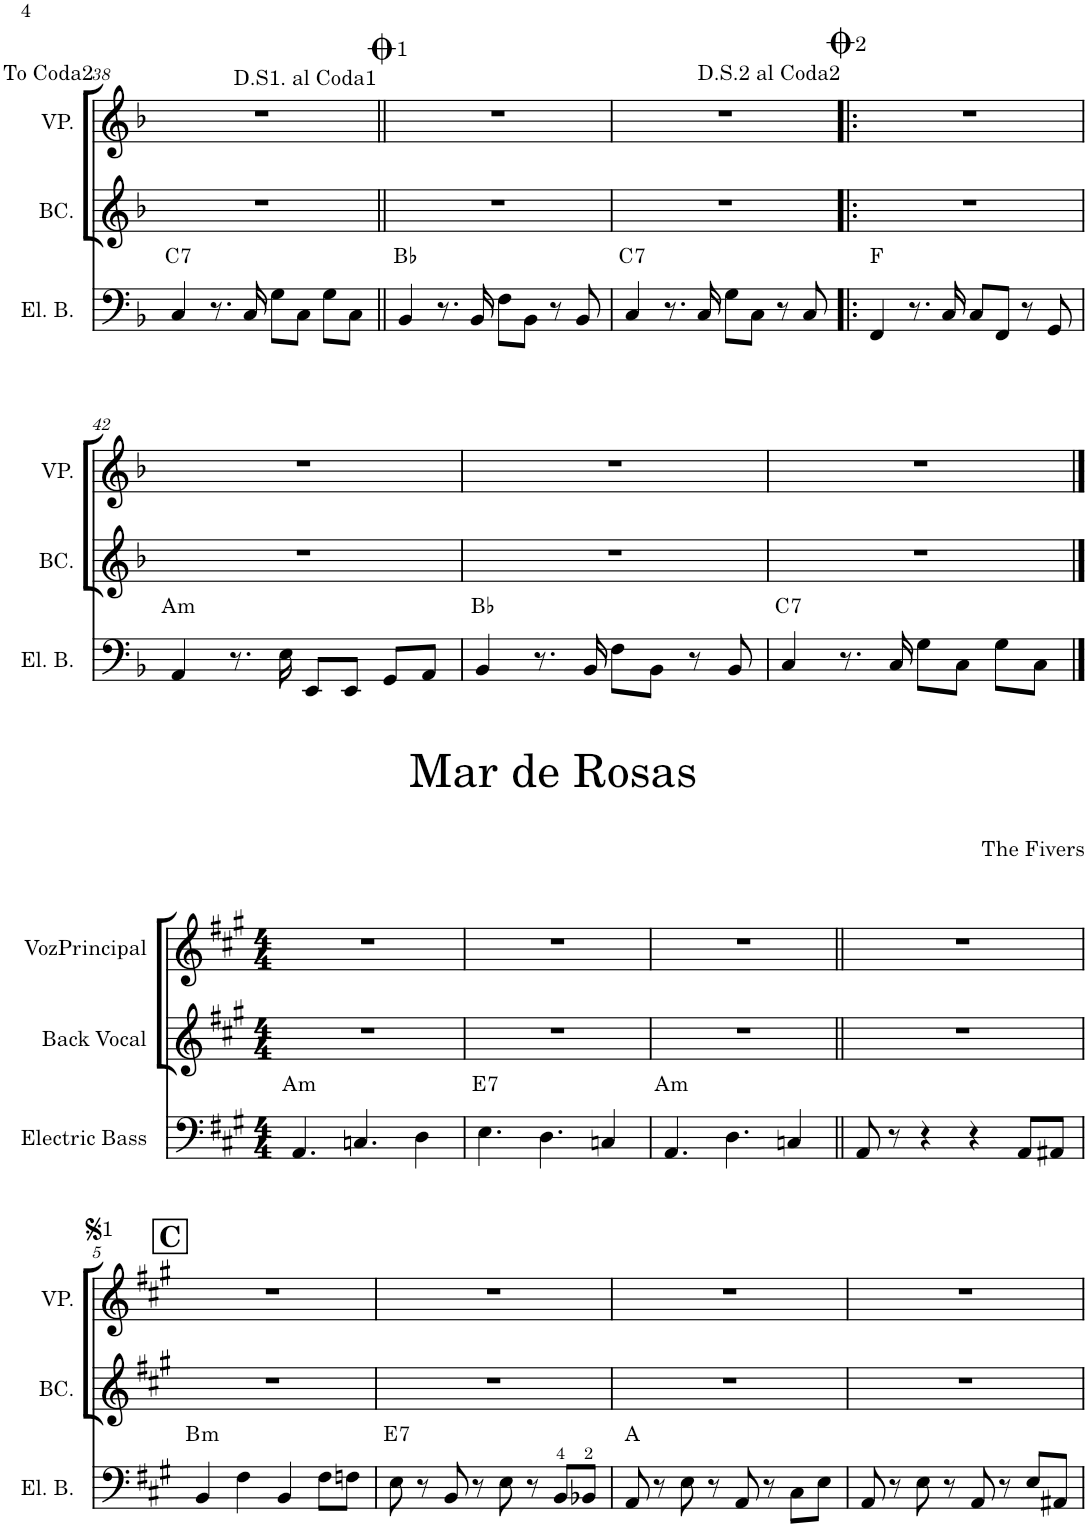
**kern	**harte	**kern	**kern
*part3	*part3	*part2	*part1
*staff3	*	*staff2	*staff1
*I"Electric Bass	*	*I"Back Vocal	*I"VozPrincipal
*I'El. B.	*	*I'BC.	*I'VP.
!!LO:PB:g=z
*clefF4	*	*clefG2	*clefG2
*Trd7c12	*	*	*
*k[b-]	*	*k[b-]	*k[b-]
*M4/4	*	*M4/4	*M4/4
=38	=38	=38	=38
!	!LO:H:kt=7	!	!
4C/	C:7	1r	1r
8.r	.	.	.
16C/	.	.	.
8G\L	.	.	.
8C\J	.	.	.
8G\L	.	.	.
8C\J	.	.	.
!	!	!	!LO:TX:a:t=D.S1. al Coda1
!	!	!	!LO:TX:a:t=To Coda2
=39||	=39||	=39||	=39||
4BB-/	Bb:maj	1r	1r
8.r	.	.	.
16BB-/	.	.	.
8F\L	.	.	.
8BB-\J	.	.	.
8r	.	.	.
8BB-/	.	.	.
=40	=40	=40	=40
4C/	C:7	1r	1r
8.r	.	.	.
16C/	.	.	.
8G\L	.	.	.
8C\J	.	.	.
8r	.	.	.
8C/	.	.	.
!	!LO:H:kt=7	!	!LO:TX:a:t=D.S.2 al Coda2
=41!|:	=41!|:	=41!|:	=41!|:
4FF/	F:maj	1r	1r
8.r	.	.	.
16C/	.	.	.
8C/L	.	.	.
8FF/J	.	.	.
8r	.	.	.
8GG/	.	.	.
!!LO:LB:g=z
=42	=42	=42	=42
!	!LO:H:kt=m	!	!
4AA/	A:min	1r	1r
8.r	.	.	.
16E\	.	.	.
8EE/L	.	.	.
8EE/J	.	.	.
8GG/L	.	.	.
8AA/J	.	.	.
=43	=43	=43	=43
4BB-/	Bb:maj	1r	1r
8.r	.	.	.
16BB-/	.	.	.
8F\L	.	.	.
8BB-\J	.	.	.
8r	.	.	.
8BB-/	.	.	.
=44	=44	=44	=44
!	!LO:H:kt=7	!	!
4C/	C:7	1r	1r
8.r	.	.	.
16C/	.	.	.
8G\L	.	.	.
8C\J	.	.	.
8G\L	.	.	.
8C\J	.	.	.
!!LO:LB:g=z
==1	==1	==1	==1
*k[f#c#g#]	*	*k[f#c#g#]	*k[f#c#g#]
*M4/4	*	*M4/4	*M4/4
!	!LO:H:kt=m	!	!
4.AA/	A:min	1r	1r
4.Cn/	.	.	.
4D\	.	.	.
=2	=2	=2	=2
!	!LO:H:kt=7	!	!
4.E\	E:7	1r	1r
4.D\	.	.	.
4Cn/	.	.	.
=3	=3	=3	=3
!	!LO:H:kt=m	!	!
4.AA/	A:min	1r	1r
4.D\	.	.	.
4Cn/	.	.	.
=4||	=4||	=4||	=4||
8AA/	.	1r	1r
8r	.	.	.
4r	.	.	.
4r	.	.	.
8AA/L	.	.	.
8AA#X/J	.	.	.
!!LO:LB:g=z
!!LO:REH:place=s1:a:B:cj:fs=14:t=C
=5	=5	=5	=5
!	!LO:H:kt=m	!	!
4BB/	B:min	1r	1r
4F#\	.	.	.
4BB/	.	.	.
8F#\L	.	.	.
8Fn\J	.	.	.
=6	=6	=6	=6
!	!LO:H:kt=7	!	!
8E\	E:7	1r	1r
8r	.	.	.
8BB/	.	.	.
8r	.	.	.
8E\	.	.	.
8r	.	.	.
8BB/L	.	.	.
8BB-X/J	.	.	.
=7	=7	=7	=7
8AA/	A:maj	1r	1r
8r	.	.	.
8E\	.	.	.
8r	.	.	.
8AA/	.	.	.
8r	.	.	.
8C#\L	.	.	.
8E\J	.	.	.
=8	=8	=8	=8
8AA/	.	1r	1r
8r	.	.	.
8E\	.	.	.
8r	.	.	.
8AA/	.	.	.
8r	.	.	.
8E/L	.	.	.
8AA#X/J	.	.	.
=	=	=	=
*-	*-	*-	*-
